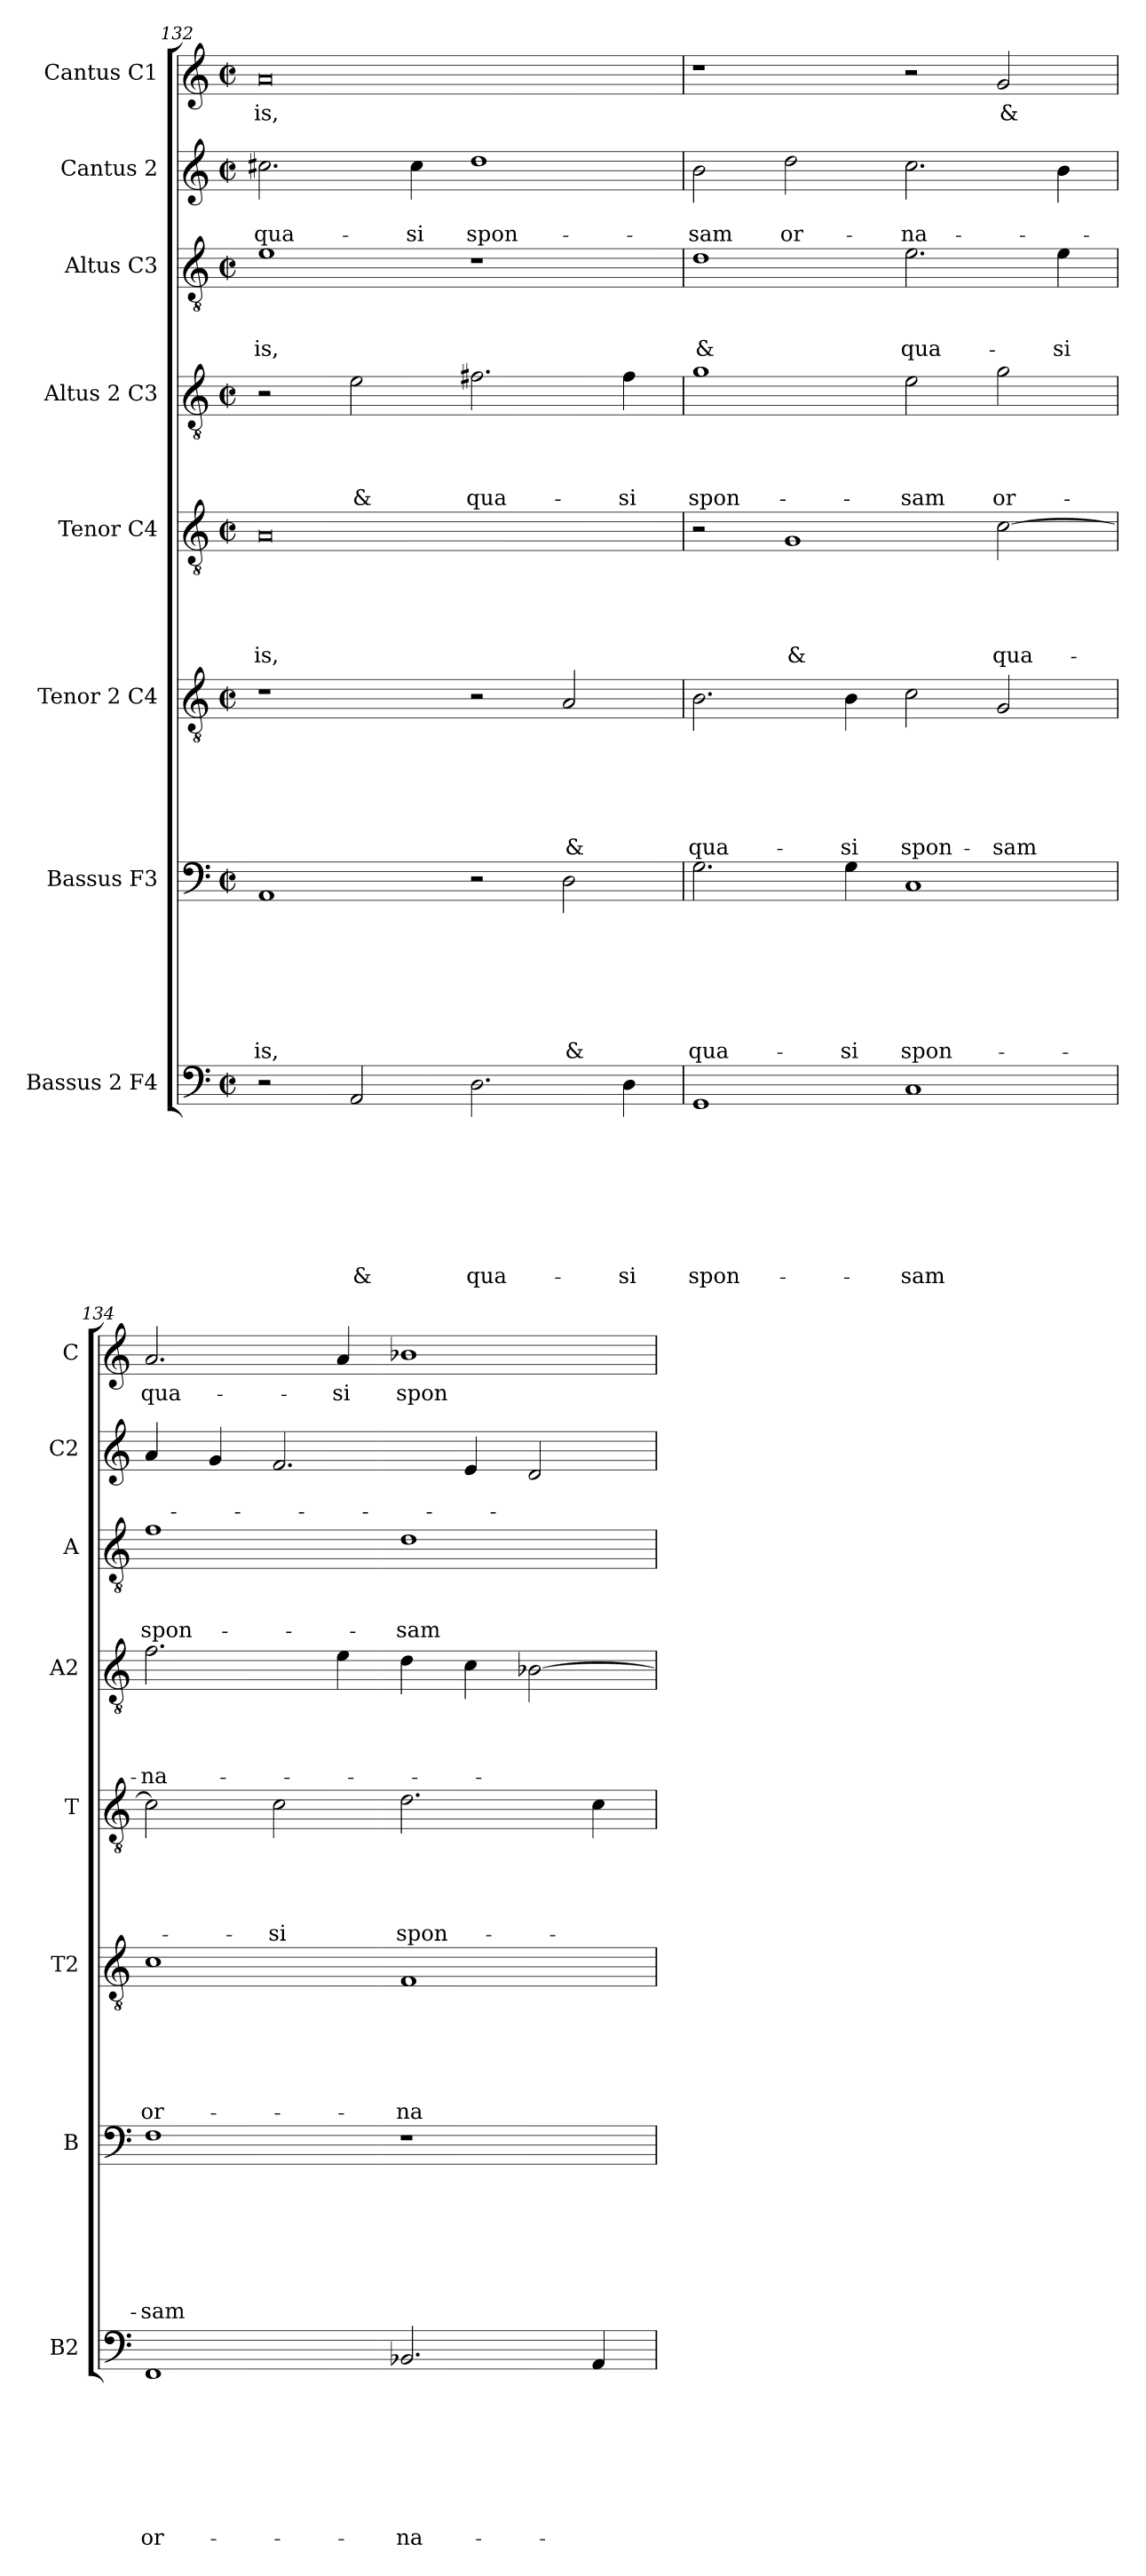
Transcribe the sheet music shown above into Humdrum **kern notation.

**kern	**text	**text	**text	**text	**text	**text	**text	**text	**kern	**text	**text	**text	**text	**text	**text	**text	**kern	**text	**text	**text	**text	**text	**text	**kern	**text	**text	**text	**text	**text	**kern	**text	**text	**text	**text	**kern	**text	**text	**text	**kern	**text	**text	**kern	**text
*part8	*part8	*part8	*part8	*part8	*part8	*part8	*part8	*part8	*part7	*part7	*part7	*part7	*part7	*part7	*part7	*part7	*part6	*part6	*part6	*part6	*part6	*part6	*part6	*part5	*part5	*part5	*part5	*part5	*part5	*part4	*part4	*part4	*part4	*part4	*part3	*part3	*part3	*part3	*part2	*part2	*part2	*part1	*part1
*staff8	*staff8	*staff8	*staff8	*staff8	*staff8	*staff8	*staff8	*staff8	*staff7	*staff7	*staff7	*staff7	*staff7	*staff7	*staff7	*staff7	*staff6	*staff6	*staff6	*staff6	*staff6	*staff6	*staff6	*staff5	*staff5	*staff5	*staff5	*staff5	*staff5	*staff4	*staff4	*staff4	*staff4	*staff4	*staff3	*staff3	*staff3	*staff3	*staff2	*staff2	*staff2	*staff1	*staff1
*I"Bassus 2 F4	*	*	*	*	*	*	*	*	*I"Bassus F3	*	*	*	*	*	*	*	*I"Tenor 2 C4	*	*	*	*	*	*	*I"Tenor C4	*	*	*	*	*	*I"Altus 2 C3	*	*	*	*	*I"Altus C3	*	*	*	*I"Cantus 2	*	*	*I"Cantus C1	*
*I'B2	*	*	*	*	*	*	*	*	*I'B	*	*	*	*	*	*	*	*I'T2	*	*	*	*	*	*	*I'T	*	*	*	*	*	*I'A2	*	*	*	*	*I'A	*	*	*	*I'C2	*	*	*I'C	*
*clefF4	*	*	*	*	*	*	*	*	*clefF4	*	*	*	*	*	*	*	*clefGv2	*	*	*	*	*	*	*clefGv2	*	*	*	*	*	*clefGv2	*	*	*	*	*clefGv2	*	*	*	*clefG2	*	*	*clefG2	*
*k[]	*	*	*	*	*	*	*	*	*k[]	*	*	*	*	*	*	*	*k[]	*	*	*	*	*	*	*k[]	*	*	*	*	*	*k[]	*	*	*	*	*k[]	*	*	*	*k[]	*	*	*k[]	*
*C:	*	*	*	*	*	*	*	*	*C:	*	*	*	*	*	*	*	*C:	*	*	*	*	*	*	*C:	*	*	*	*	*	*C:	*	*	*	*	*C:	*	*	*	*C:	*	*	*C:	*
*M2/2	*	*	*	*	*	*	*	*	*M2/2	*	*	*	*	*	*	*	*M2/2	*	*	*	*	*	*	*M2/2	*	*	*	*	*	*M2/2	*	*	*	*	*M2/2	*	*	*	*M2/2	*	*	*M2/2	*
*met(c|)	*	*	*	*	*	*	*	*	*met(c|)	*	*	*	*	*	*	*	*met(c|)	*	*	*	*	*	*	*met(c|)	*	*	*	*	*	*met(c|)	*	*	*	*	*met(c|)	*	*	*	*met(c|)	*	*	*met(c|)	*
=132	=132	=132	=132	=132	=132	=132	=132	=132	=132	=132	=132	=132	=132	=132	=132	=132	=132	=132	=132	=132	=132	=132	=132	=132	=132	=132	=132	=132	=132	=132	=132	=132	=132	=132	=132	=132	=132	=132	=132	=132	=132	=132	=132
!	!	!	!	!	!	!	!	!	!	!	!	!	!	!	!	!LO:LY:b	!	!	!	!	!	!	!	!	!	!	!	!	!LO:LY:b	!	!	!	!	!	!	!	!	!LO:LY:b	!	!	!LO:LY:b	!	!LO:LY:b
2r	.	.	.	.	.	.	.	.	1AA	.	.	.	.	.	.	-is,	1r	.	.	.	.	.	.	0A	.	.	.	.	-is,	2r	.	.	.	.	1e	.	.	-is,	2.cc#X\	.	qua-	0a	-is,
!	!	!	!	!	!	!	!	!LO:LY:b	!	!	!	!	!	!	!	!	!	!	!	!	!	!	!	!	!	!	!	!	!	!	!	!	!	!LO:LY:b	!	!	!	!	!	!	!	!	!
2AA/	.	.	.	.	.	.	.	&	.	.	.	.	.	.	.	.	.	.	.	.	.	.	.	.	.	.	.	.	.	2e\	.	.	.	&	.	.	.	.	.	.	.	.	.
!	!	!	!	!	!	!	!	!	!	!	!	!	!	!	!	!	!	!	!	!	!	!	!	!	!	!	!	!	!	!	!	!	!	!	!	!	!	!	!	!	!LO:LY:b	!	!
.	.	.	.	.	.	.	.	.	.	.	.	.	.	.	.	.	.	.	.	.	.	.	.	.	.	.	.	.	.	.	.	.	.	.	.	.	.	.	4cc#\	.	-si	.	.
!	!	!	!	!	!	!	!	!LO:LY:b	!	!	!	!	!	!	!	!	!	!	!	!	!	!	!	!	!	!	!	!	!	!	!	!	!	!LO:LY:b	!	!	!	!	!	!	!LO:LY:b	!	!
2.D\	.	.	.	.	.	.	.	qua-	2r	.	.	.	.	.	.	.	2r	.	.	.	.	.	.	.	.	.	.	.	.	2.f#X\	.	.	.	qua-	1r	.	.	.	1dd	.	spon-	.	.
!	!	!	!	!	!	!	!	!	!	!	!	!	!	!	!	!LO:LY:b	!	!	!	!	!	!	!LO:LY:b	!	!	!	!	!	!	!	!	!	!	!	!	!	!	!	!	!	!	!	!
.	.	.	.	.	.	.	.	.	2D\	.	.	.	.	.	.	&	2A/	.	.	.	.	.	&	.	.	.	.	.	.	.	.	.	.	.	.	.	.	.	.	.	.	.	.
!	!	!	!	!	!	!	!	!LO:LY:b	!	!	!	!	!	!	!	!	!	!	!	!	!	!	!	!	!	!	!	!	!	!	!	!	!	!LO:LY:b	!	!	!	!	!	!	!	!	!
4D\	.	.	.	.	.	.	.	-si	.	.	.	.	.	.	.	.	.	.	.	.	.	.	.	.	.	.	.	.	.	4f#\	.	.	.	-si	.	.	.	.	.	.	.	.	.
=133	=133	=133	=133	=133	=133	=133	=133	=133	=133	=133	=133	=133	=133	=133	=133	=133	=133	=133	=133	=133	=133	=133	=133	=133	=133	=133	=133	=133	=133	=133	=133	=133	=133	=133	=133	=133	=133	=133	=133	=133	=133	=133	=133
!	!	!	!	!	!	!	!	!LO:LY:b	!	!	!	!	!	!	!	!LO:LY:b	!	!	!	!	!	!	!LO:LY:b	!	!	!	!	!	!	!	!	!	!	!LO:LY:b	!	!	!	!LO:LY:b	!	!	!LO:LY:b	!	!
1GG	.	.	.	.	.	.	.	spon-	2.G\	.	.	.	.	.	.	qua-	2.B\	.	.	.	.	.	qua-	2r	.	.	.	.	.	1g	.	.	.	spon-	1d	.	.	&	2b\	.	-sam	1r	.
!	!	!	!	!	!	!	!	!	!	!	!	!	!	!	!	!	!	!	!	!	!	!	!	!	!	!	!	!	!LO:LY:b	!	!	!	!	!	!	!	!	!	!	!	!LO:LY:b	!	!
.	.	.	.	.	.	.	.	.	.	.	.	.	.	.	.	.	.	.	.	.	.	.	.	1G	.	.	.	.	&	.	.	.	.	.	.	.	.	.	2dd\	.	or-	.	.
!	!	!	!	!	!	!	!	!	!	!	!	!	!	!	!	!LO:LY:b	!	!	!	!	!	!	!LO:LY:b	!	!	!	!	!	!	!	!	!	!	!	!	!	!	!	!	!	!	!	!
.	.	.	.	.	.	.	.	.	4G\	.	.	.	.	.	.	-si	4B\	.	.	.	.	.	-si	.	.	.	.	.	.	.	.	.	.	.	.	.	.	.	.	.	.	.	.
!	!	!	!	!	!	!	!	!LO:LY:b	!	!	!	!	!	!	!	!LO:LY:b	!	!	!	!	!	!	!LO:LY:b	!	!	!	!	!	!	!	!	!	!	!LO:LY:b	!	!	!	!LO:LY:b	!	!	!LO:LY:b	!	!
1C	.	.	.	.	.	.	.	-sam	1C	.	.	.	.	.	.	spon-	2c\	.	.	.	.	.	spon-	.	.	.	.	.	.	2e\	.	.	.	-sam	2.e\	.	.	qua-	2.cc\	.	-na-	2r	.
!	!	!	!	!	!	!	!	!	!	!	!	!	!	!	!	!	!	!	!	!	!	!	!LO:LY:b	!	!	!	!	!	!LO:LY:b	!	!	!	!	!LO:LY:b	!	!	!	!	!	!	!	!	!LO:LY:b
.	.	.	.	.	.	.	.	.	.	.	.	.	.	.	.	.	2G/	.	.	.	.	.	-sam	[2c\	.	.	.	.	qua-	2g\	.	.	.	or-	.	.	.	.	.	.	.	2g/	&
!	!	!	!	!	!	!	!	!	!	!	!	!	!	!	!	!	!	!	!	!	!	!	!	!	!	!	!	!	!	!	!	!	!	!	!	!	!	!LO:LY:b	!	!	!	!	!
.	.	.	.	.	.	.	.	.	.	.	.	.	.	.	.	.	.	.	.	.	.	.	.	.	.	.	.	.	.	.	.	.	.	.	4e\	.	.	-si	4b\	.	.	.	.
=134	=134	=134	=134	=134	=134	=134	=134	=134	=134	=134	=134	=134	=134	=134	=134	=134	=134	=134	=134	=134	=134	=134	=134	=134	=134	=134	=134	=134	=134	=134	=134	=134	=134	=134	=134	=134	=134	=134	=134	=134	=134	=134	=134
!	!	!	!	!	!	!	!	!LO:LY:b	!	!	!	!	!	!	!	!LO:LY:b	!	!	!	!	!	!	!LO:LY:b	!	!	!	!	!	!	!	!	!	!	!LO:LY:b	!	!	!	!LO:LY:b	!	!	!	!	!LO:LY:b
1FF	.	.	.	.	.	.	.	or-	1F	.	.	.	.	.	.	-sam	1c	.	.	.	.	.	or-	2c\]	.	.	.	.	.	2.f\	.	.	.	-na-	1f	.	.	spon-	4a/	.	.	2.a/	qua-
.	.	.	.	.	.	.	.	.	.	.	.	.	.	.	.	.	.	.	.	.	.	.	.	.	.	.	.	.	.	.	.	.	.	.	.	.	.	.	4g/	.	.	.	.
!	!	!	!	!	!	!	!	!	!	!	!	!	!	!	!	!	!	!	!	!	!	!	!	!	!	!	!	!	!LO:LY:b	!	!	!	!	!	!	!	!	!	!	!	!	!	!
.	.	.	.	.	.	.	.	.	.	.	.	.	.	.	.	.	.	.	.	.	.	.	.	2c\	.	.	.	.	-si	.	.	.	.	.	.	.	.	.	2.f/	.	.	.	.
!	!	!	!	!	!	!	!	!	!	!	!	!	!	!	!	!	!	!	!	!	!	!	!	!	!	!	!	!	!	!	!	!	!	!	!	!	!	!	!	!	!	!	!LO:LY:b
.	.	.	.	.	.	.	.	.	.	.	.	.	.	.	.	.	.	.	.	.	.	.	.	.	.	.	.	.	.	4e\	.	.	.	.	.	.	.	.	.	.	.	4a/	-si
!	!	!	!	!	!	!	!	!LO:LY:b	!	!	!	!	!	!	!	!	!	!	!	!	!	!	!LO:LY:b	!	!	!	!	!	!LO:LY:b	!	!	!	!	!	!	!	!	!LO:LY:b	!	!	!	!	!LO:LY:b
2.BB-X/	.	.	.	.	.	.	.	-na-	1r	.	.	.	.	.	.	.	1F	.	.	.	.	.	-na-	2.d\	.	.	.	.	spon-	4d\	.	.	.	.	1d	.	.	-sam	.	.	.	1b-X	spon-
.	.	.	.	.	.	.	.	.	.	.	.	.	.	.	.	.	.	.	.	.	.	.	.	.	.	.	.	.	.	4c\	.	.	.	.	.	.	.	.	4e/	.	.	.	.
.	.	.	.	.	.	.	.	.	.	.	.	.	.	.	.	.	.	.	.	.	.	.	.	.	.	.	.	.	.	[2B-X\	.	.	.	.	.	.	.	.	2d/	.	.	.	.
4AA/	.	.	.	.	.	.	.	.	.	.	.	.	.	.	.	.	.	.	.	.	.	.	.	4c\	.	.	.	.	.	.	.	.	.	.	.	.	.	.	.	.	.	.	.
=	=	=	=	=	=	=	=	=	=	=	=	=	=	=	=	=	=	=	=	=	=	=	=	=	=	=	=	=	=	=	=	=	=	=	=	=	=	=	=	=	=	=	=
*-	*-	*-	*-	*-	*-	*-	*-	*-	*-	*-	*-	*-	*-	*-	*-	*-	*-	*-	*-	*-	*-	*-	*-	*-	*-	*-	*-	*-	*-	*-	*-	*-	*-	*-	*-	*-	*-	*-	*-	*-	*-	*-	*-
